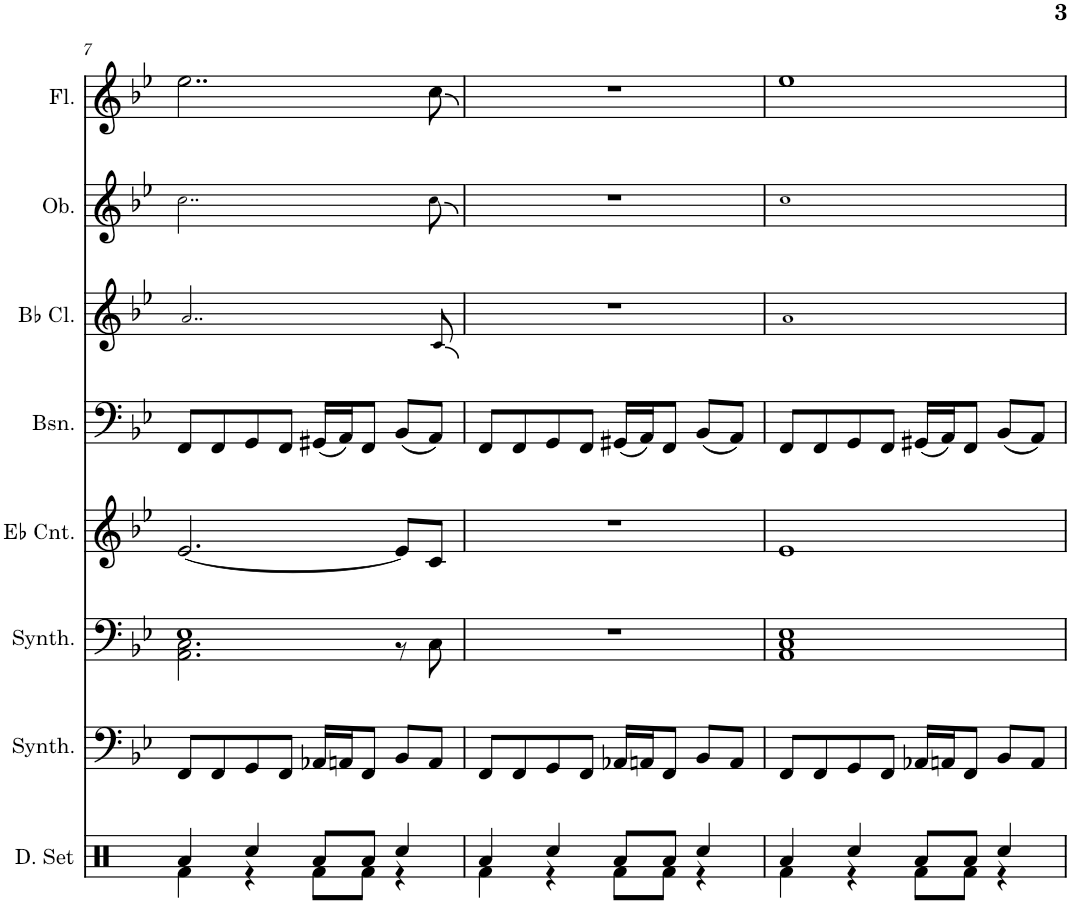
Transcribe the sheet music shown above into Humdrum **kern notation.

**kern	**kern	**kern	**kern	**kern	**kern	**kern	**kern
*part8	*part7	*part6	*part5	*part4	*part3	*part2	*part1
*staff8	*staff7	*staff6	*staff5	*staff4	*staff3	*staff2	*staff1
*I"Drumset, Percussion	*I"Bass Synthesizer, Synth Bass	*I"Brass Synthesizer, Brass Accomp.	*I"Eb Cornet, Trumpet	*I"Bassoon	*I"Bb Clarinet	*I"Oboe	*I"Flute
*I'D. Set	*I'Synth.	*I'Synth.	*I'Eb Cnt.	*I'Bsn.	*I'Bb Cl.	*I'Ob.	*I'Fl.
!!LO:PB:g=z
*clefX	*clefF4	*clefF4	*clefG2	*clefF4	*clefG2	*clefG2	*clefG2
*	*	*	*ITrd1c2	*	*ITrd1c2	*	*
*k[]	*k[b-e-]	*k[b-e-]	*k[b-e-]	*k[b-e-]	*k[b-e-]	*k[b-e-]	*k[b-e-]
*M4/4	*M4/4	*M4/4	*M4/4	*M4/4	*M4/4	*M4/4	*M4/4
=7	=7	=7	=7	=7	=7	=7	=7
*^	*	*^	*	*	*	*	*
4Ra/	4Rf\	8FF/L	1E-	2.AA\ 2.C\	[2.e-/	8FF/L	2..a/	2..cc\	2..ee-\
.	.	8FF/	.	.	.	8FF/	.	.	.
4Rcc/	4r	8GG/	.	.	.	8GG/	.	.	.
.	.	8FF/J	.	.	.	8FF/J	.	.	.
8Ra/L	8Rf\L	16AA-X/LL	.	.	.	(16GG#X/LL	.	.	.
.	.	16AAn/J	.	.	.	16AA/J)	.	.	.
8Ra/J	8Rf\J	8FF/J	.	.	.	8FF/J	.	.	.
4Rcc/	4r	8BB-/L	.	8r	8e-/L]	(8BB-/L	.	.	.
.	.	8AA/J	.	8C\	8c/J	8AA/J)	8c/	8cc\	8cc\
*	*	*	*v	*v	*	*	*	*	*
=8	=8	=8	=8	=8	=8	=8	=8	=8
4Ra/	4Rf\	8FF/L	1r	1r	8FF/L	1r	1r	1r
.	.	8FF/	.	.	8FF/	.	.	.
4Rcc/	4r	8GG/	.	.	8GG/	.	.	.
.	.	8FF/J	.	.	8FF/J	.	.	.
8Ra/L	8Rf\L	16AA-X/LL	.	.	(16GG#X/LL	.	.	.
.	.	16AAn/J	.	.	16AA/J)	.	.	.
8Ra/J	8Rf\J	8FF/J	.	.	8FF/J	.	.	.
4Rcc/	4r	8BB-/L	.	.	(8BB-/L	.	.	.
.	.	8AA/J	.	.	8AA/J)	.	.	.
=9	=9	=9	=9	=9	=9	=9	=9	=9
4Ra/	4Rf\	8FF/L	1AA 1C 1E-	1e-	8FF/L	1a	1cc	1ee-
.	.	8FF/	.	.	8FF/	.	.	.
4Rcc/	4r	8GG/	.	.	8GG/	.	.	.
.	.	8FF/J	.	.	8FF/J	.	.	.
8Ra/L	8Rf\L	16AA-X/LL	.	.	(16GG#X/LL	.	.	.
.	.	16AAn/J	.	.	16AA/J)	.	.	.
8Ra/J	8Rf\J	8FF/J	.	.	8FF/J	.	.	.
4Rcc/	4r	8BB-/L	.	.	(8BB-/L	.	.	.
.	.	8AA/J	.	.	8AA/J)	.	.	.
*v	*v	*	*	*	*	*	*	*
=	=	=	=	=	=	=	=
*-	*-	*-	*-	*-	*-	*-	*-
